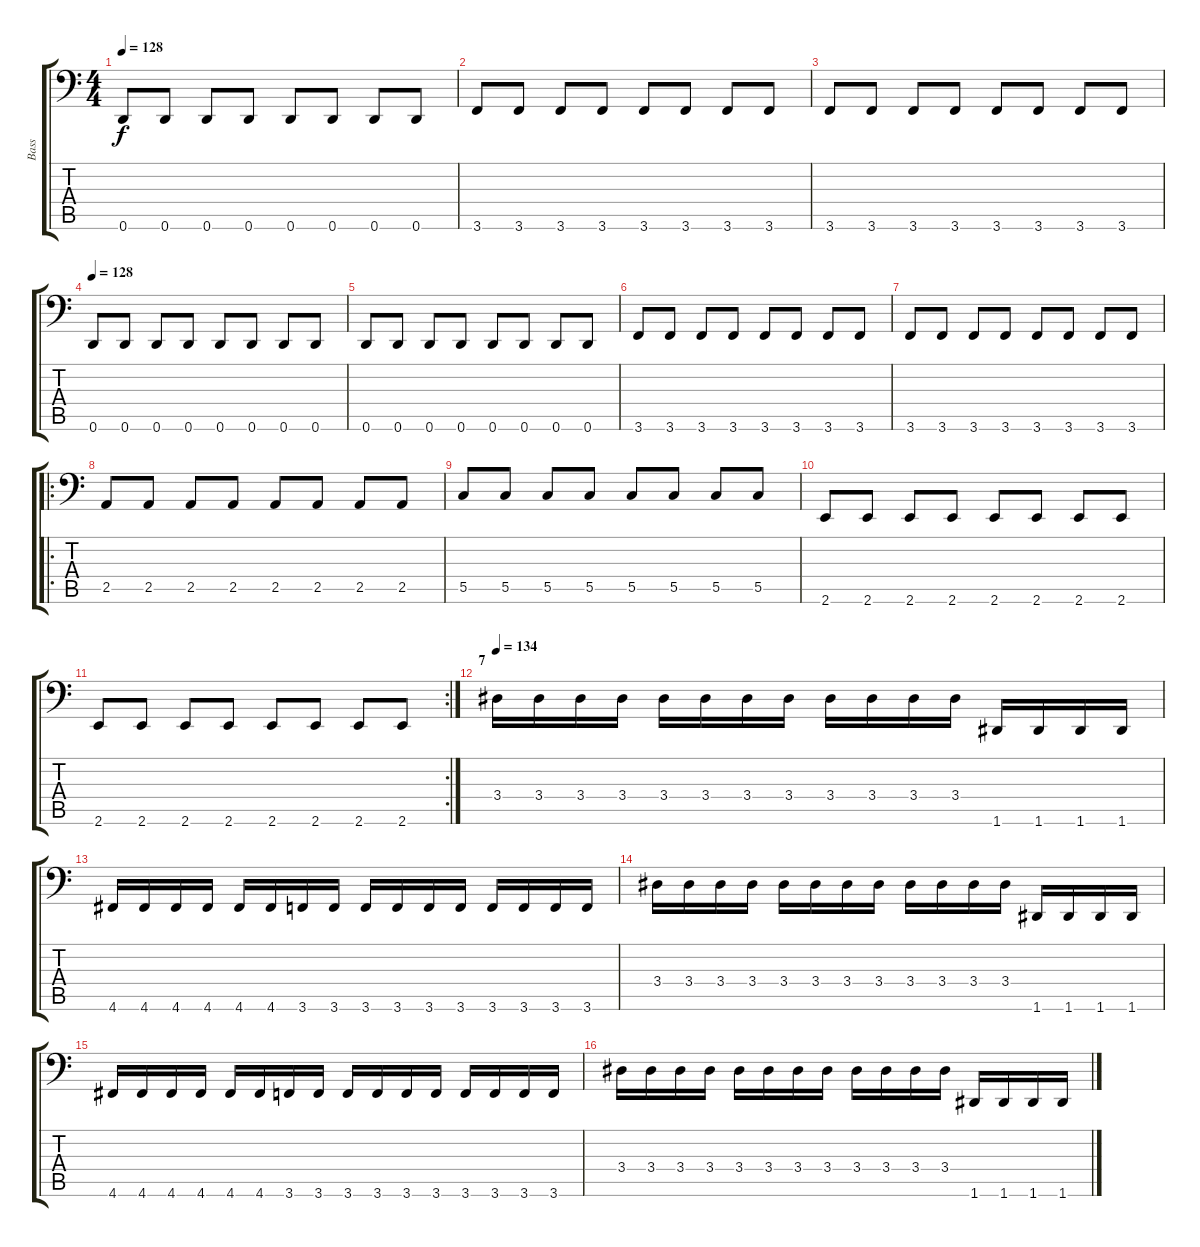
\track ("Bass" "Bass") {instrument electricbassfinger}
\staff {score tabs}
\tuning (D3 A2 F2 C2 G1 D1) {hide}
\ts (4 4)
\tempo 128
\clef f4
\ks c
0.6.8{dy f} 0.6.8 0.6.8 0.6.8 0.6.8 0.6.8 0.6.8 0.6.8 |
3.6.8 3.6.8 3.6.8 3.6.8 3.6.8 3.6.8 3.6.8 3.6.8 |
3.6.8 3.6.8 3.6.8 3.6.8 3.6.8 3.6.8 3.6.8 3.6.8 |
\tempo 128
0.6.8 0.6.8 0.6.8 0.6.8 0.6.8 0.6.8 0.6.8 0.6.8 |
0.6.8 0.6.8 0.6.8 0.6.8 0.6.8 0.6.8 0.6.8 0.6.8 |
3.6.8 3.6.8 3.6.8 3.6.8 3.6.8 3.6.8 3.6.8 3.6.8 |
3.6.8 3.6.8 3.6.8 3.6.8 3.6.8 3.6.8 3.6.8 3.6.8 |
\ro
2.5.8 2.5.8 2.5.8 2.5.8 2.5.8 2.5.8 2.5.8 2.5.8 |
5.5.8 5.5.8 5.5.8 5.5.8 5.5.8 5.5.8 5.5.8 5.5.8 |
2.6.8 2.6.8 2.6.8 2.6.8 2.6.8 2.6.8 2.6.8 2.6.8 |
\rc 2
2.6.8 2.6.8 2.6.8 2.6.8 2.6.8 2.6.8 2.6.8 2.6.8 |
\section ("" "7")
\tempo 134
3.4.16 3.4.16 3.4.16 3.4.16 3.4.16 3.4.16 3.4.16 3.4.16 3.4.16 3.4.16 3.4.16 3.4.16 1.6.16 1.6.16 1.6.16 1.6.16 |
4.6.16 4.6.16 4.6.16 4.6.16 4.6.16 4.6.16 3.6.16 3.6.16 3.6.16 3.6.16 3.6.16 3.6.16 3.6.16 3.6.16 3.6.16 3.6.16 |
3.4.16 3.4.16 3.4.16 3.4.16 3.4.16 3.4.16 3.4.16 3.4.16 3.4.16 3.4.16 3.4.16 3.4.16 1.6.16 1.6.16 1.6.16 1.6.16 |
4.6.16 4.6.16 4.6.16 4.6.16 4.6.16 4.6.16 3.6.16 3.6.16 3.6.16 3.6.16 3.6.16 3.6.16 3.6.16 3.6.16 3.6.16 3.6.16 |
3.4.16 3.4.16 3.4.16 3.4.16 3.4.16 3.4.16 3.4.16 3.4.16 3.4.16 3.4.16 3.4.16 3.4.16 1.6.16 1.6.16 1.6.16 1.6.16
